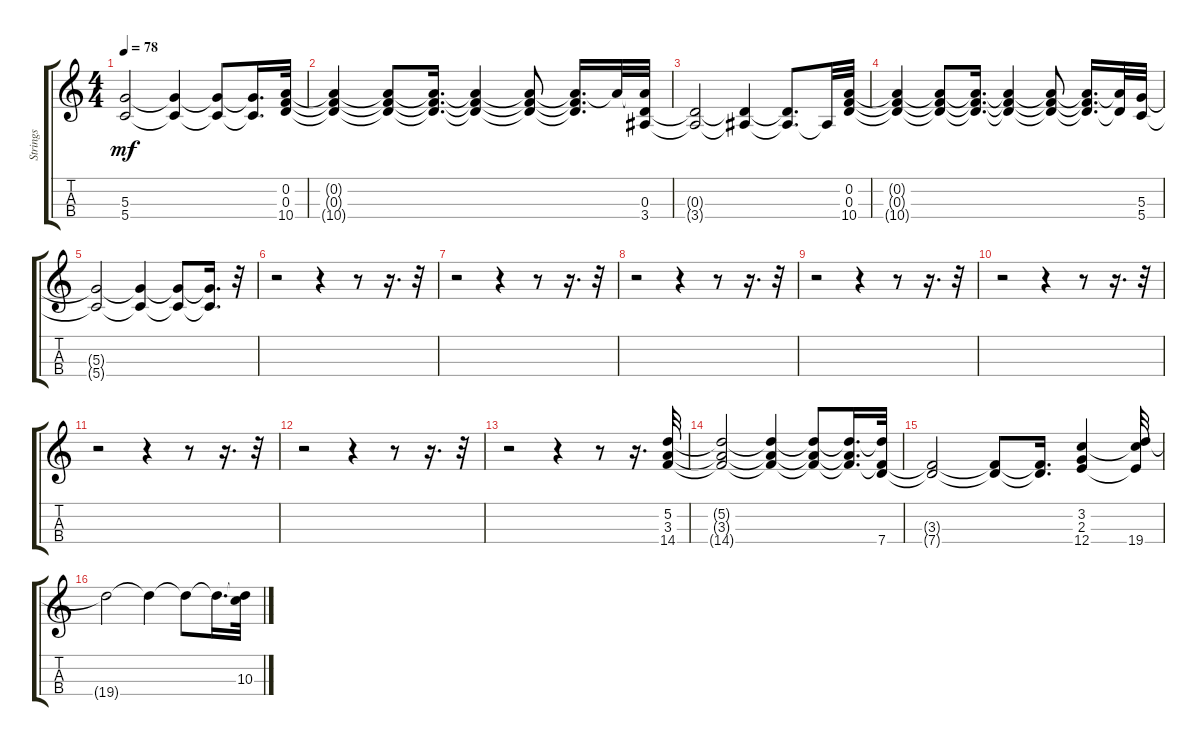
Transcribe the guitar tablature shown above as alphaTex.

\track ("Strings             " "Strings   ") {instrument violin}
\staff {score tabs}
\tuning (E5 A4 D4 G3) {hide}
\ts (4 4)
\tempo 78
\clef g2
\ks c
(5.3{t} 5.4{t}).2{dy mf} (5.3{t} 5.4{t}).4 (5.3{t} 5.4{t}).8 (5.3{t} 5.4{t}).16{d} (0.2 0.3 10.4).32 |
(0.2{t} 0.3{t} 10.4{t}).4 (0.2{t} 0.3{t} 10.4{t}).8 (0.2{t} 0.3{t} 10.4{t}).16{d} (0.2{t} 0.3{t} 10.4{t}).4 (0.2{t} 0.3{t} 10.4{t}).8 (0.2{t} 0.3{t} 10.4{t}).16{d} 0.2{t}.32 (0.2{t} 0.3 3.4).32 |
(0.3{t} 3.4{t}).2 (0.3{t} 3.4{t}).4 (0.3{t} 3.4{t}).8{d} 3.4{t}.32 (0.2 0.3 10.4).32 |
(0.2{t} 0.3{t} 10.4{t}).4 (0.2{t} 0.3{t} 10.4{t}).8 (0.2{t} 0.3{t} 10.4{t}).16{d} (0.2{t} 0.3{t} 10.4{t}).4 (0.2{t} 0.3{t} 10.4{t}).8 (0.2{t} 0.3{t} 10.4{t}).16{d} (0.2{t} 0.3{t}).32 (5.3 5.4).32 |
(5.3{t} 5.4{t}).2 (5.3{t} 5.4{t}).4 (5.3{t} 5.4{t}).8 (5.3{t} 5.4{t}).16{d} r.32 |
r.2 r.4 r.8 r.16{d} r.32 |
r.2 r.4 r.8 r.16{d} r.32 |
r.2 r.4 r.8 r.16{d} r.32 |
r.2 r.4 r.8 r.16{d} r.32 |
r.2 r.4 r.8 r.16{d} r.32 |
r.2 r.4 r.8 r.16{d} r.32 |
r.2 r.4 r.8 r.16{d} r.32 |
r.2 r.4 r.8 r.16{d} (5.2 3.3 14.4).32 |
(5.2{t} 3.3{t} 14.4{t}).2 (5.2{t} 3.3{t} 14.4{t}).4 (5.2{t} 3.3{t} 14.4{t}).8 (5.2{t} 3.3{t} 14.4{t}).16{d} (5.2{t} 3.3{t} 7.4).32 |
(3.3{t} 7.4{t}).2 (3.3{t} 7.4{t}).8 (3.3{t} 7.4{t}).16{d} (3.2 2.3 12.4).4 (3.2{t} 2.3{t} 19.4).32 |
19.4{t}.2 19.4{t}.4 19.4{t}.8 19.4{t}.16{d} (10.3 19.4{t}).32
